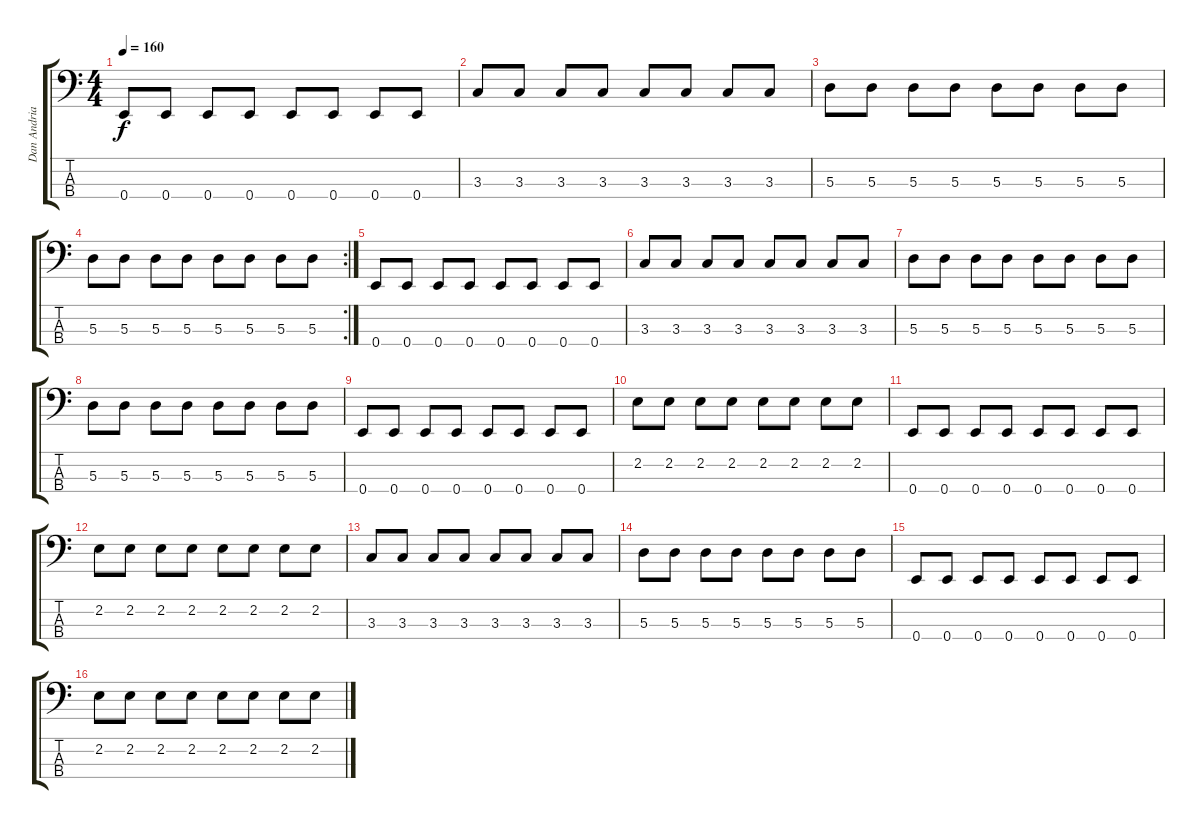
\track ("Dan Andriano" "Dan Andria") {instrument electricbassfinger}
\staff {score tabs}
\tuning (G2 D2 A1 E1) {hide}
\ts (4 4)
\tempo 160
\clef f4
\ks c
0.4.8{dy f} 0.4.8 0.4.8 0.4.8 0.4.8 0.4.8 0.4.8 0.4.8 |
3.3.8 3.3.8 3.3.8 3.3.8 3.3.8 3.3.8 3.3.8 3.3.8 |
5.3.8 5.3.8 5.3.8 5.3.8 5.3.8 5.3.8 5.3.8 5.3.8 |
\rc 2
5.3.8 5.3.8 5.3.8 5.3.8 5.3.8 5.3.8 5.3.8 5.3.8 |
0.4.8 0.4.8 0.4.8 0.4.8 0.4.8 0.4.8 0.4.8 0.4.8 |
3.3.8 3.3.8 3.3.8 3.3.8 3.3.8 3.3.8 3.3.8 3.3.8 |
5.3.8 5.3.8 5.3.8 5.3.8 5.3.8 5.3.8 5.3.8 5.3.8 |
5.3.8 5.3.8 5.3.8 5.3.8 5.3.8 5.3.8 5.3.8 5.3.8 |
0.4.8 0.4.8 0.4.8 0.4.8 0.4.8 0.4.8 0.4.8 0.4.8 |
2.2.8 2.2.8 2.2.8 2.2.8 2.2.8 2.2.8 2.2.8 2.2.8 |
0.4.8 0.4.8 0.4.8 0.4.8 0.4.8 0.4.8 0.4.8 0.4.8 |
2.2.8 2.2.8 2.2.8 2.2.8 2.2.8 2.2.8 2.2.8 2.2.8 |
3.3.8 3.3.8 3.3.8 3.3.8 3.3.8 3.3.8 3.3.8 3.3.8 |
5.3.8 5.3.8 5.3.8 5.3.8 5.3.8 5.3.8 5.3.8 5.3.8 |
0.4.8 0.4.8 0.4.8 0.4.8 0.4.8 0.4.8 0.4.8 0.4.8 |
2.2.8 2.2.8 2.2.8 2.2.8 2.2.8 2.2.8 2.2.8 2.2.8
